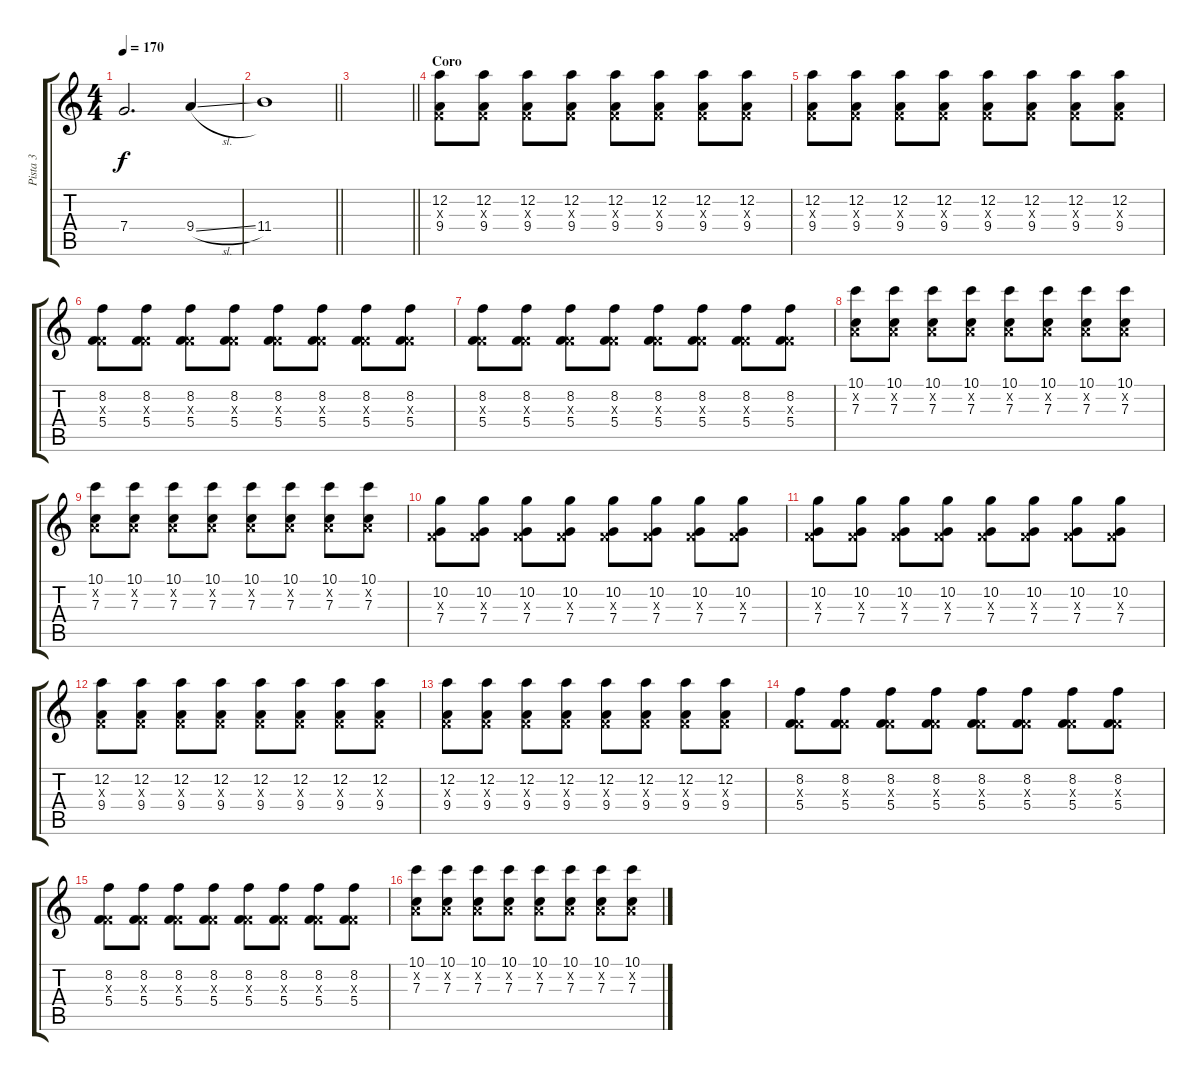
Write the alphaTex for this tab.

\track ("Pista 3" "Pista 3") {instrument distortionguitar}
\staff {score tabs}
\tuning (D4 A3 F3 C3 G2 C2) {hide}
\ts (4 4)
\tempo 170
\clef g2
\ks c
7.4.2{d dy f} 9.4{sl}.4 |
\barLineRight lightlight
11.4.1 |
\barLineRight lightlight
|
\section ("" "Coro")
(12.2 0.3{x} 9.4).8 (12.2 0.3{x} 9.4).8 (12.2 0.3{x} 9.4).8 (12.2 0.3{x} 9.4).8 (12.2 0.3{x} 9.4).8 (12.2 0.3{x} 9.4).8 (12.2 0.3{x} 9.4).8 (12.2 0.3{x} 9.4).8 |
(12.2 0.3{x} 9.4).8 (12.2 0.3{x} 9.4).8 (12.2 0.3{x} 9.4).8 (12.2 0.3{x} 9.4).8 (12.2 0.3{x} 9.4).8 (12.2 0.3{x} 9.4).8 (12.2 0.3{x} 9.4).8 (12.2 0.3{x} 9.4).8 |
(8.2 0.3{x} 5.4).8 (8.2 0.3{x} 5.4).8 (8.2 0.3{x} 5.4).8 (8.2 0.3{x} 5.4).8 (8.2 0.3{x} 5.4).8 (8.2 0.3{x} 5.4).8 (8.2 0.3{x} 5.4).8 (8.2 0.3{x} 5.4).8 |
(8.2 0.3{x} 5.4).8 (8.2 0.3{x} 5.4).8 (8.2 0.3{x} 5.4).8 (8.2 0.3{x} 5.4).8 (8.2 0.3{x} 5.4).8 (8.2 0.3{x} 5.4).8 (8.2 0.3{x} 5.4).8 (8.2 0.3{x} 5.4).8 |
(10.1 0.2{x} 7.3).8 (10.1 0.2{x} 7.3).8 (10.1 0.2{x} 7.3).8 (10.1 0.2{x} 7.3).8 (10.1 0.2{x} 7.3).8 (10.1 0.2{x} 7.3).8 (10.1 0.2{x} 7.3).8 (10.1 0.2{x} 7.3).8 |
(10.1 0.2{x} 7.3).8 (10.1 0.2{x} 7.3).8 (10.1 0.2{x} 7.3).8 (10.1 0.2{x} 7.3).8 (10.1 0.2{x} 7.3).8 (10.1 0.2{x} 7.3).8 (10.1 0.2{x} 7.3).8 (10.1 0.2{x} 7.3).8 |
(10.2 0.3{x} 7.4).8 (10.2 0.3{x} 7.4).8 (10.2 0.3{x} 7.4).8 (10.2 0.3{x} 7.4).8 (10.2 0.3{x} 7.4).8 (10.2 0.3{x} 7.4).8 (10.2 0.3{x} 7.4).8 (10.2 0.3{x} 7.4).8 |
(10.2 0.3{x} 7.4).8 (10.2 0.3{x} 7.4).8 (10.2 0.3{x} 7.4).8 (10.2 0.3{x} 7.4).8 (10.2 0.3{x} 7.4).8 (10.2 0.3{x} 7.4).8 (10.2 0.3{x} 7.4).8 (10.2 0.3{x} 7.4).8 |
(12.2 0.3{x} 9.4).8 (12.2 0.3{x} 9.4).8 (12.2 0.3{x} 9.4).8 (12.2 0.3{x} 9.4).8 (12.2 0.3{x} 9.4).8 (12.2 0.3{x} 9.4).8 (12.2 0.3{x} 9.4).8 (12.2 0.3{x} 9.4).8 |
(12.2 0.3{x} 9.4).8 (12.2 0.3{x} 9.4).8 (12.2 0.3{x} 9.4).8 (12.2 0.3{x} 9.4).8 (12.2 0.3{x} 9.4).8 (12.2 0.3{x} 9.4).8 (12.2 0.3{x} 9.4).8 (12.2 0.3{x} 9.4).8 |
(8.2 0.3{x} 5.4).8 (8.2 0.3{x} 5.4).8 (8.2 0.3{x} 5.4).8 (8.2 0.3{x} 5.4).8 (8.2 0.3{x} 5.4).8 (8.2 0.3{x} 5.4).8 (8.2 0.3{x} 5.4).8 (8.2 0.3{x} 5.4).8 |
(8.2 0.3{x} 5.4).8 (8.2 0.3{x} 5.4).8 (8.2 0.3{x} 5.4).8 (8.2 0.3{x} 5.4).8 (8.2 0.3{x} 5.4).8 (8.2 0.3{x} 5.4).8 (8.2 0.3{x} 5.4).8 (8.2 0.3{x} 5.4).8 |
(10.1 0.2{x} 7.3).8 (10.1 0.2{x} 7.3).8 (10.1 0.2{x} 7.3).8 (10.1 0.2{x} 7.3).8 (10.1 0.2{x} 7.3).8 (10.1 0.2{x} 7.3).8 (10.1 0.2{x} 7.3).8 (10.1 0.2{x} 7.3).8
